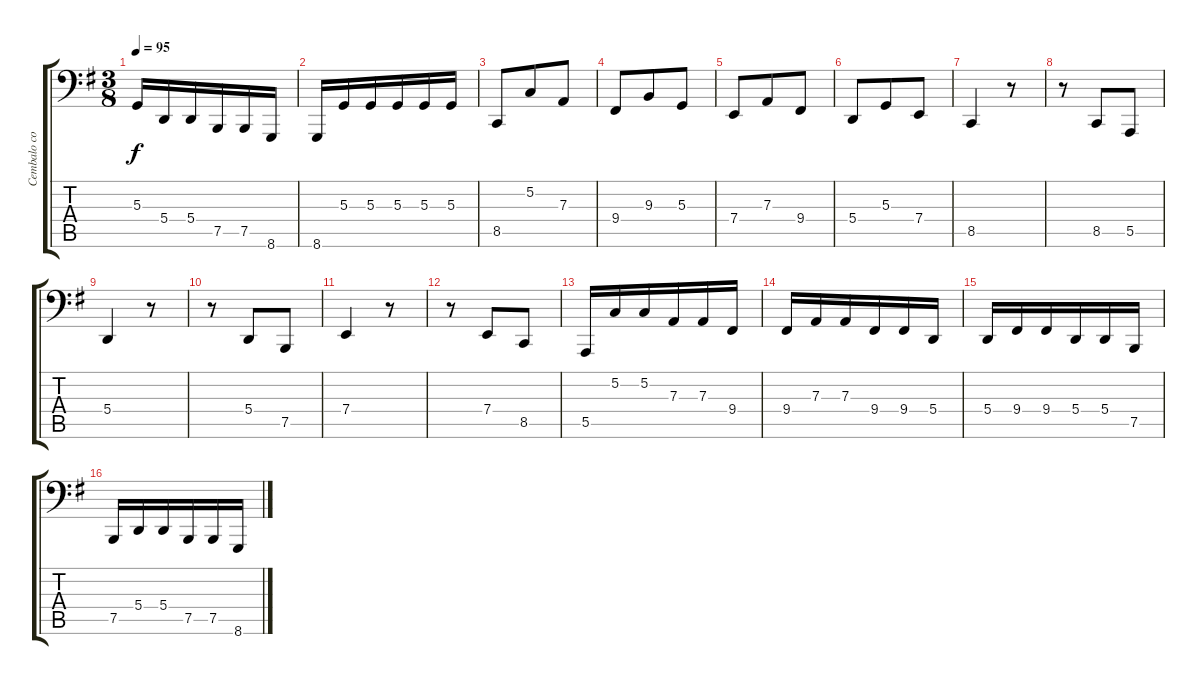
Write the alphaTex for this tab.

\track ("Cembalo concertato." "Cembalo co") {instrument harpsichord}
\staff {score tabs}
\tuning (C3 G2 D2 A1 E1 B0) {hide}
\ts (3 8)
\tempo 95
\clef f4
\ks g
5.3.16{dy f beam Up beam merge} 5.4.16{beam Up beam merge} 5.4.16{beam Up} 7.5.16{beam Up beam merge} 7.5.16{beam Up} 8.6.16{beam Up} |
8.6.16{beam Up} 5.3.16{beam Up beam merge} 5.3.16{beam Up} 5.3.16{beam Up beam merge} 5.3.16{beam Up} 5.3.16{beam Up} |
8.5.8 5.2.8 7.3.8 |
9.4.8 9.3.8 5.3.8 |
7.4.8 7.3.8 9.4.8 |
5.4.8 5.3.8 7.4.8 |
8.5.4 r.8 |
r.8 8.5.8{beam merge} 5.5.8 |
5.4.4 r.8 |
r.8 5.4.8{beam merge} 7.5.8 |
7.4.4 r.8 |
r.8 7.4.8{beam merge} 8.5.8 |
5.5.16 5.2.16{beam merge} 5.2.16 7.3.16{beam merge} 7.3.16 9.4.16 |
9.4.16 7.3.16{beam merge} 7.3.16 9.4.16{beam merge} 9.4.16 5.4.16 |
5.4.16 9.4.16{beam merge} 9.4.16 5.4.16{beam merge} 5.4.16 7.5.16 |
7.5.16 5.4.16{beam merge} 5.4.16 7.5.16{beam merge} 7.5.16 8.6.16
